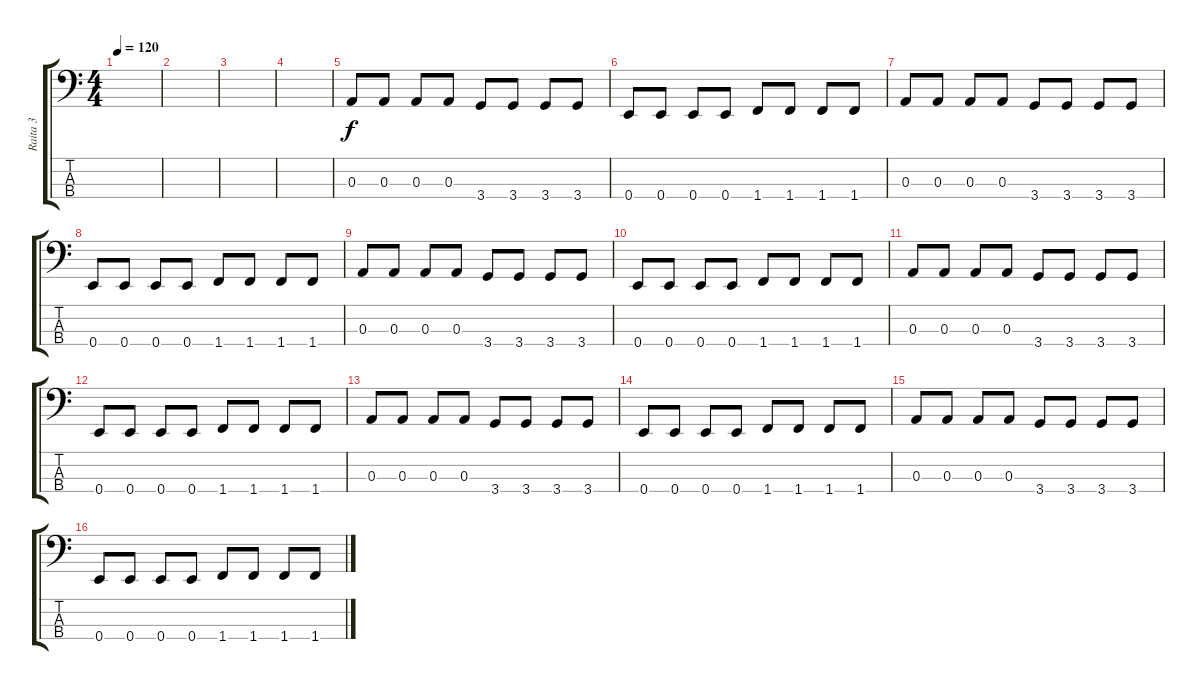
\track ("Raita 3" "Raita 3") {instrument electricbasspick}
\staff {score tabs}
\tuning (G2 D2 A1 E1) {hide}
\ts (4 4)
\tempo 120
\clef f4
\ks c
|
|
|
|
0.3.8 0.3.8 0.3.8 0.3.8 3.4.8 3.4.8 3.4.8 3.4.8 |
0.4.8 0.4.8 0.4.8 0.4.8 1.4.8 1.4.8 1.4.8 1.4.8 |
0.3.8 0.3.8 0.3.8 0.3.8 3.4.8 3.4.8 3.4.8 3.4.8 |
0.4.8 0.4.8 0.4.8 0.4.8 1.4.8 1.4.8 1.4.8 1.4.8 |
0.3.8 0.3.8 0.3.8 0.3.8 3.4.8 3.4.8 3.4.8 3.4.8 |
0.4.8 0.4.8 0.4.8 0.4.8 1.4.8 1.4.8 1.4.8 1.4.8 |
0.3.8 0.3.8 0.3.8 0.3.8 3.4.8 3.4.8 3.4.8 3.4.8 |
0.4.8 0.4.8 0.4.8 0.4.8 1.4.8 1.4.8 1.4.8 1.4.8 |
0.3.8 0.3.8 0.3.8 0.3.8 3.4.8 3.4.8 3.4.8 3.4.8 |
0.4.8 0.4.8 0.4.8 0.4.8 1.4.8 1.4.8 1.4.8 1.4.8 |
0.3.8 0.3.8 0.3.8 0.3.8 3.4.8 3.4.8 3.4.8 3.4.8 |
0.4.8 0.4.8 0.4.8 0.4.8 1.4.8 1.4.8 1.4.8 1.4.8
